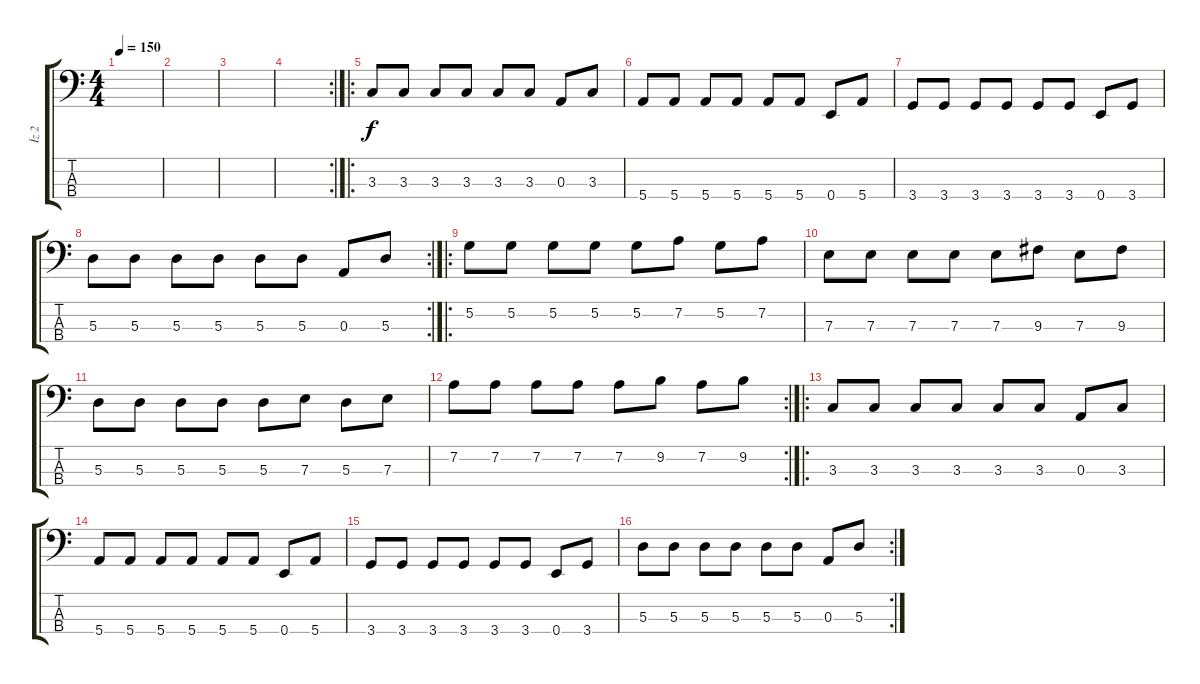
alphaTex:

\track ("İz 2" "İz 2") {instrument electricbassfinger}
\staff {score tabs}
\tuning (G2 D2 A1 E1) {hide}
\ts (4 4)
\tempo 150
\clef f4
\ks c
|
|
|
\rc 2
|
\ro
3.3.8 3.3.8 3.3.8 3.3.8 3.3.8 3.3.8 0.3.8 3.3.8 |
5.4.8 5.4.8 5.4.8 5.4.8 5.4.8 5.4.8 0.4.8 5.4.8 |
3.4.8 3.4.8 3.4.8 3.4.8 3.4.8 3.4.8 0.4.8 3.4.8 |
\rc 2
5.3.8 5.3.8 5.3.8 5.3.8 5.3.8 5.3.8 0.3.8 5.3.8 |
\ro
5.2.8 5.2.8 5.2.8 5.2.8 5.2.8 7.2.8 5.2.8 7.2.8 |
7.3.8 7.3.8 7.3.8 7.3.8 7.3.8 9.3.8 7.3.8 9.3.8 |
5.3.8 5.3.8 5.3.8 5.3.8 5.3.8 7.3.8 5.3.8 7.3.8 |
\rc 2
7.2.8 7.2.8 7.2.8 7.2.8 7.2.8 9.2.8 7.2.8 9.2.8 |
\ro
3.3.8 3.3.8 3.3.8 3.3.8 3.3.8 3.3.8 0.3.8 3.3.8 |
5.4.8 5.4.8 5.4.8 5.4.8 5.4.8 5.4.8 0.4.8 5.4.8 |
3.4.8 3.4.8 3.4.8 3.4.8 3.4.8 3.4.8 0.4.8 3.4.8 |
\rc 2
5.3.8 5.3.8 5.3.8 5.3.8 5.3.8 5.3.8 0.3.8 5.3.8
